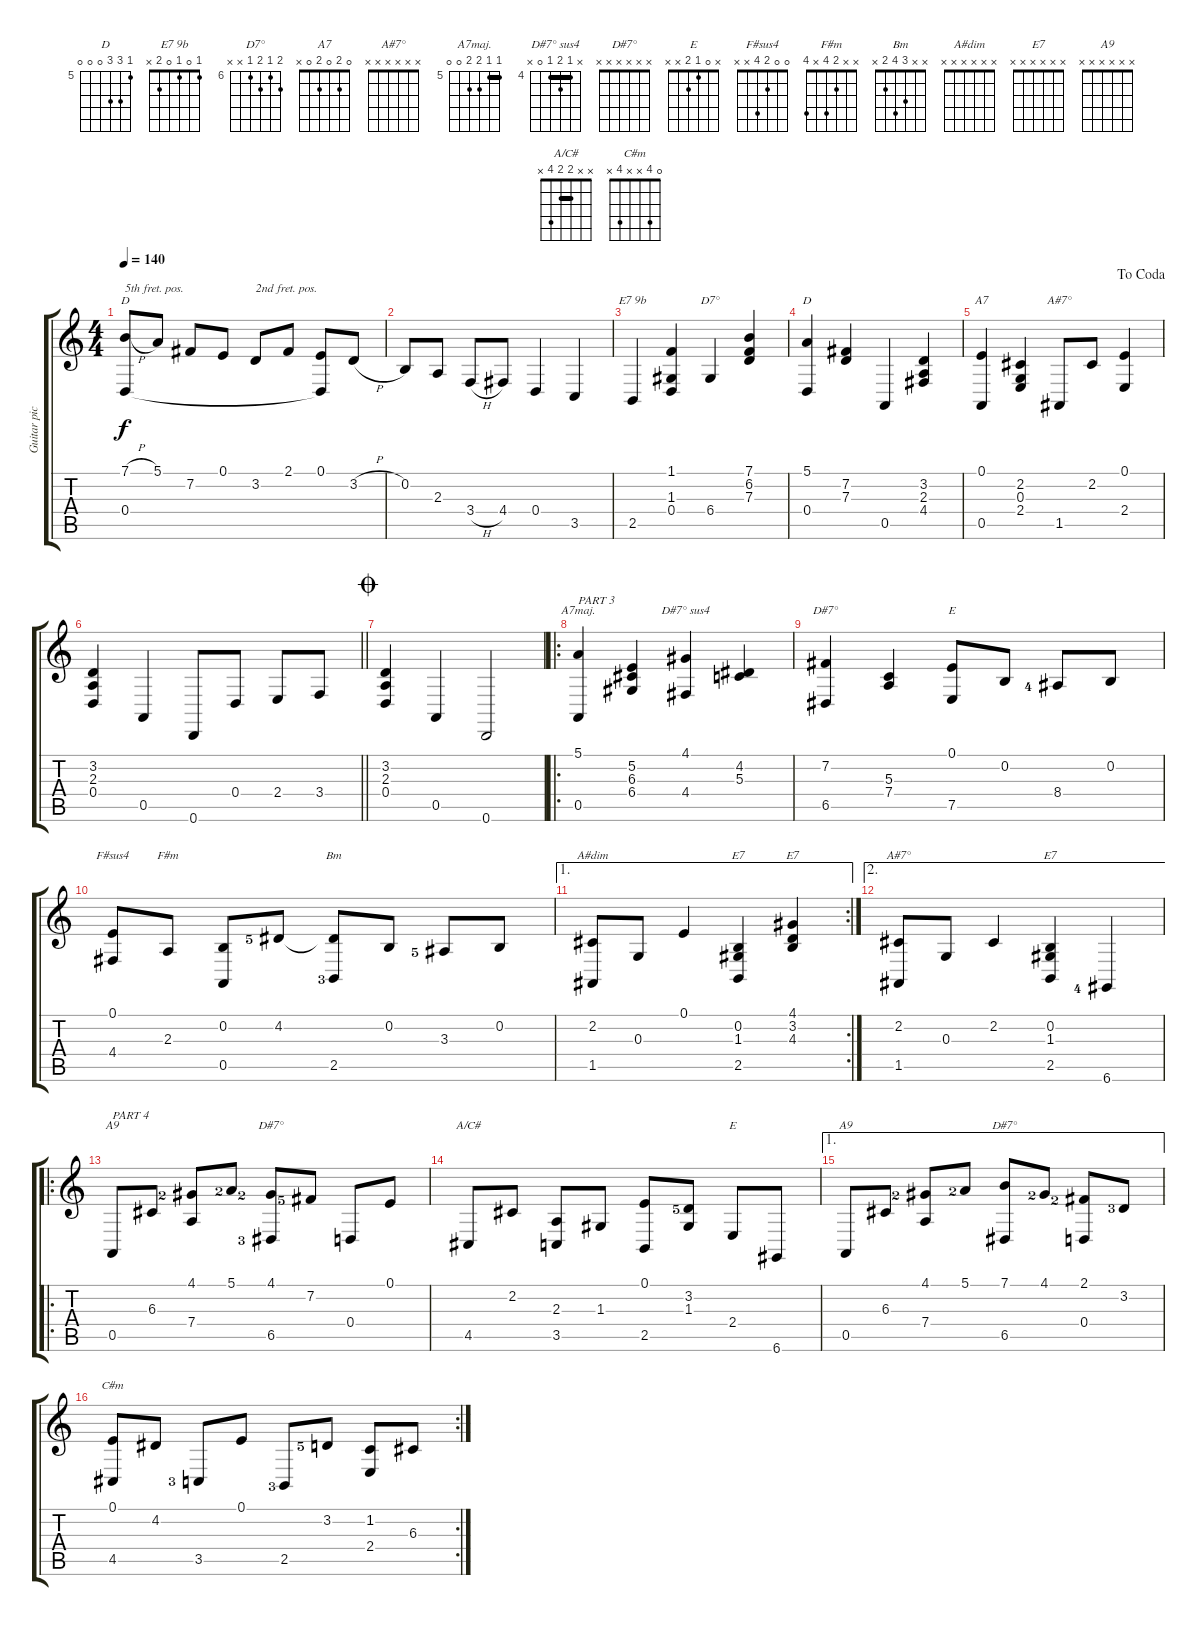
\track ("Guitar picking" "Guitar pic") {instrument acousticgrandpiano}
\staff {score tabs}
\tuning (E4 B3 G3 D3 A2 D2) {hide}
\chord ("D" x x x x x x)
\chord ("E7 9b" 1 0 1 0 2 x)
\chord ("D7°" 7 6 7 6 x x) {firstfret 6}
\chord ("D" 5 7 7 0 0 0) {firstfret 5}
\chord ("A7" 0 2 0 2 0 x)
\chord ("A#7°" 0 2 0 2 1 x)
\chord ("A7maj." 5 5 6 6 0 0) {firstfret 5 barre 5}
\chord ("D#7° sus4" x 4 5 4 0 x) {firstfret 4 barre 4}
\chord ("D#7°" x 3 1 3 2 x)
\chord ("E" 0 0 x 6 7 0) {firstfret 6}
\chord ("F#sus4" 0 0 2 4 x x)
\chord ("F#m" x x 2 4 x 4)
\chord ("Bm" x x 3 4 2 x)
\chord ("A#dim" x x x x x x)
\chord ("E7" x 0 1 0 2 x)
\chord ("E7" 4 3 4 x x x) {firstfret 3}
\chord ("A#7°" x x x x x x)
\chord ("E7" x x x x x x)
\chord ("A9" 0 0 6 7 0 x) {firstfret 3}
\chord ("D#7°" 4 7 x x 6 x) {firstfret 4}
\chord ("A/C#" x x 2 2 4 x) {barre 2}
\chord ("E" x 0 1 2 x x)
\chord ("A9" x x x x x x)
\chord ("D#7°" x x x x x x)
\chord ("C#m" 0 4 x x 4 x)
\ts (4 4)
\tempo 140
\clef g2
\ks c
(7.1{h} 0.4).8{ch "D" txt "5th fret. pos." dy f} 5.1.8 7.2.8 0.1.8 3.2.8{txt "2nd fret. pos."} 2.1.8 (0.1 0.4{t}).8 3.2{h}.8 |
0.2.8 2.3.8 3.4{h}.8 4.4.8 0.4.4 3.5.4 |
2.5.4{ch "E7 9b"} (1.1 1.3 0.4).4 6.4.4{ch "D7°"} (7.1 6.2 7.3).4 |
(5.1 0.4).4{ch "D"} (7.2 7.3).4 0.5.4 (3.2 2.3 4.4).4 |
\jump dacoda
(0.1 0.5).4{ch "A7"} (2.2 0.3 2.4).4 1.5.8{ch "A#7°"} 2.2.8 (0.1 2.4).4 |
\barLineRight lightlight
(3.2 2.3 0.4).4 0.5.4 0.6.8 0.4.8 2.4.8 3.4.8 |
\jump coda
(3.2 2.3 0.4).4 0.5.4 0.6.2 |
\ro
(5.1 0.5).4{ch "A7maj." txt "PART 3"} (5.2 6.3 6.4).4 (4.1 4.4).4{ch "D#7° sus4"} (4.2 5.3).4 |
(7.2 6.5).4{ch "D#7°"} (5.3 7.4).4 (0.1 7.5).8{ch "E"} 0.2.8 8.4{lf 4}.8 0.2.8 |
(0.1 4.4).8{ch "F#sus4"} 2.3.8{ch "F#m"} (0.2 0.5).8 4.2{lf 5}.8 (4.2{t} 2.5{lf 3}).8{ch "Bm"} 0.2.8 3.3{lf 5}.8 0.2.8 |
\ae 1
\rc 2
(2.2 1.5).8{ch "A#dim"} 0.3.8 0.1.4 (0.2 1.3 2.5).4{ch "E7"} (4.1 3.2 4.3).4{ch "E7"} |
\ae 2
(2.2 1.5).8{ch "A#7°"} 0.3.8 2.2.4 (0.2 1.3 2.5).4{ch "E7"} 6.6{lf 4}.4 |
\ro
0.5.8{ch "A9" txt "PART 4"} 6.3.8 (4.1{lf 2} 7.4).8 5.1{lf 2}.8 (4.1{lf 2} 6.5{lf 3}).8{ch "D#7°"} 7.2{lf 5}.8 0.4.8 0.1.8 |
4.5.8{ch "A/C#"} 2.2.8 (2.3 3.5).8 1.3.8 (0.1 2.5).8 (3.2{lf 5} 1.3).8 2.4.8{ch "E"} 6.6.8 |
\ae 1
0.5.8{ch "A9"} 6.3.8 (4.1{lf 2} 7.4).8 5.1{lf 2}.8 (7.1 6.5).8{ch "D#7°"} 4.1{lf 2}.8 (2.1{lf 2} 0.4).8 3.2{lf 3}.8 |
\rc 2
(0.1 4.5).8{ch "C#m"} 4.2.8 3.5{lf 3}.8 0.1.8 2.5{lf 3}.8 3.2{lf 5}.8 (1.2 2.4).8 6.3.8
